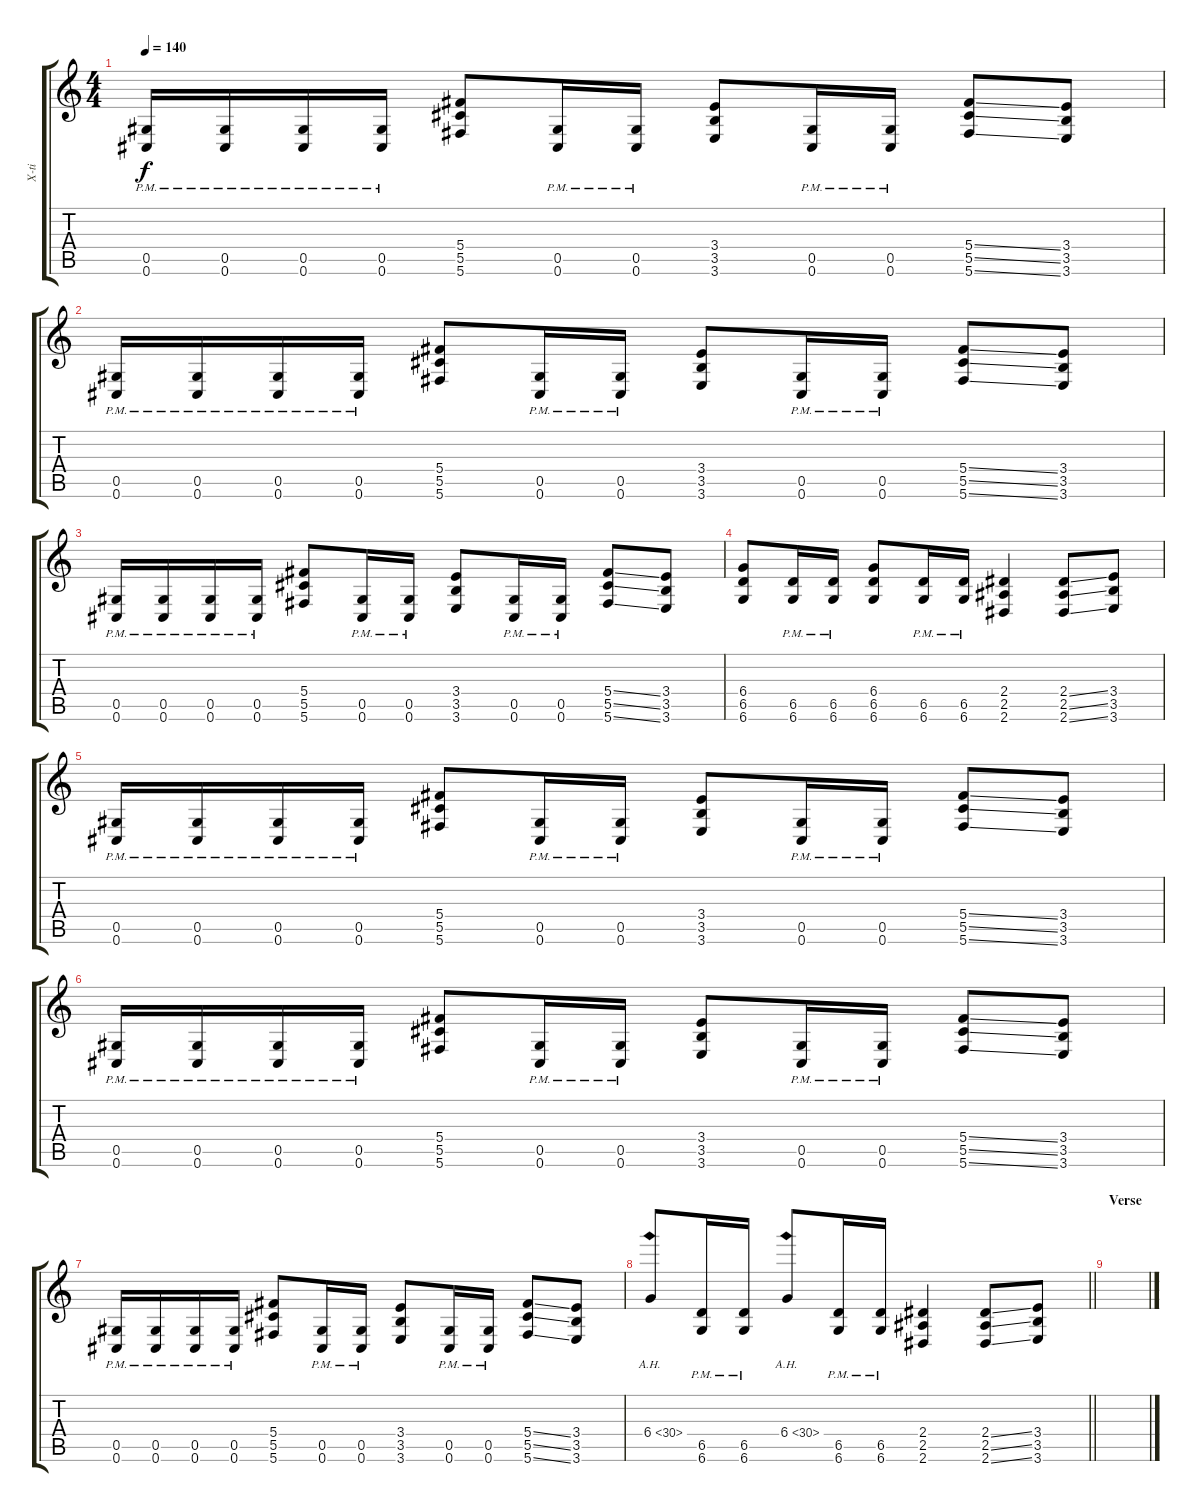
\track ("X-ti" "X-ti") {instrument overdrivenguitar}
\staff {score tabs}
\tuning (Eb4 Bb3 Gb3 Db3 Ab2 Db2) {hide}
\ts (4 4)
\tempo 140
\clef g2
\ks c
(0.5{pm} 0.6{pm}).16{dy f} (0.5{pm} 0.6{pm}).16 (0.5{pm} 0.6{pm}).16 (0.5{pm} 0.6{pm}).16 (5.4 5.5 5.6).8 (0.5{pm} 0.6{pm}).16 (0.5{pm} 0.6{pm}).16 (3.4 3.5 3.6).8 (0.5{pm} 0.6{pm}).16 (0.5{pm} 0.6{pm}).16 (5.4{ss} 5.5{ss} 5.6{ss}).8 (3.4 3.5 3.6).8 |
(0.5{pm} 0.6{pm}).16 (0.5{pm} 0.6{pm}).16 (0.5{pm} 0.6{pm}).16 (0.5{pm} 0.6{pm}).16 (5.4 5.5 5.6).8 (0.5{pm} 0.6{pm}).16 (0.5{pm} 0.6{pm}).16 (3.4 3.5 3.6).8 (0.5{pm} 0.6{pm}).16 (0.5{pm} 0.6{pm}).16 (5.4{ss} 5.5{ss} 5.6{ss}).8 (3.4 3.5 3.6).8 |
(0.5{pm} 0.6{pm}).16 (0.5{pm} 0.6{pm}).16 (0.5{pm} 0.6{pm}).16 (0.5{pm} 0.6{pm}).16 (5.4 5.5 5.6).8 (0.5{pm} 0.6{pm}).16 (0.5{pm} 0.6{pm}).16 (3.4 3.5 3.6).8 (0.5{pm} 0.6{pm}).16 (0.5{pm} 0.6{pm}).16 (5.4{ss} 5.5{ss} 5.6{ss}).8 (3.4 3.5 3.6).8 |
(6.4 6.5 6.6).8 (6.5{pm} 6.6{pm}).16 (6.5{pm} 6.6{pm}).16 (6.4 6.5 6.6).8 (6.5{pm} 6.6{pm}).16 (6.5{pm} 6.6{pm}).16 (2.4 2.5 2.6).4 (2.4{ss} 2.5{ss} 2.6{ss}).8 (3.4 3.5 3.6).8 |
(0.5{pm} 0.6{pm}).16 (0.5{pm} 0.6{pm}).16 (0.5{pm} 0.6{pm}).16 (0.5{pm} 0.6{pm}).16 (5.4 5.5 5.6).8 (0.5{pm} 0.6{pm}).16 (0.5{pm} 0.6{pm}).16 (3.4 3.5 3.6).8 (0.5{pm} 0.6{pm}).16 (0.5{pm} 0.6{pm}).16 (5.4{ss} 5.5{ss} 5.6{ss}).8 (3.4 3.5 3.6).8 |
(0.5{pm} 0.6{pm}).16 (0.5{pm} 0.6{pm}).16 (0.5{pm} 0.6{pm}).16 (0.5{pm} 0.6{pm}).16 (5.4 5.5 5.6).8 (0.5{pm} 0.6{pm}).16 (0.5{pm} 0.6{pm}).16 (3.4 3.5 3.6).8 (0.5{pm} 0.6{pm}).16 (0.5{pm} 0.6{pm}).16 (5.4{ss} 5.5{ss} 5.6{ss}).8 (3.4 3.5 3.6).8 |
(0.5{pm} 0.6{pm}).16 (0.5{pm} 0.6{pm}).16 (0.5{pm} 0.6{pm}).16 (0.5{pm} 0.6{pm}).16 (5.4 5.5 5.6).8 (0.5{pm} 0.6{pm}).16 (0.5{pm} 0.6{pm}).16 (3.4 3.5 3.6).8 (0.5{pm} 0.6{pm}).16 (0.5{pm} 0.6{pm}).16 (5.4{ss} 5.5{ss} 5.6{ss}).8 (3.4 3.5 3.6).8 |
\barLineRight lightlight
6.4{ah 24}.8 (6.5{pm} 6.6{pm}).16 (6.5{pm} 6.6{pm}).16 6.4{ah 24}.8 (6.5{pm} 6.6{pm}).16 (6.5{pm} 6.6{pm}).16 (2.4 2.5 2.6).4 (2.4{ss} 2.5{ss} 2.6{ss}).8 (3.4 3.5 3.6).8 |
\section ("" "Verse")
